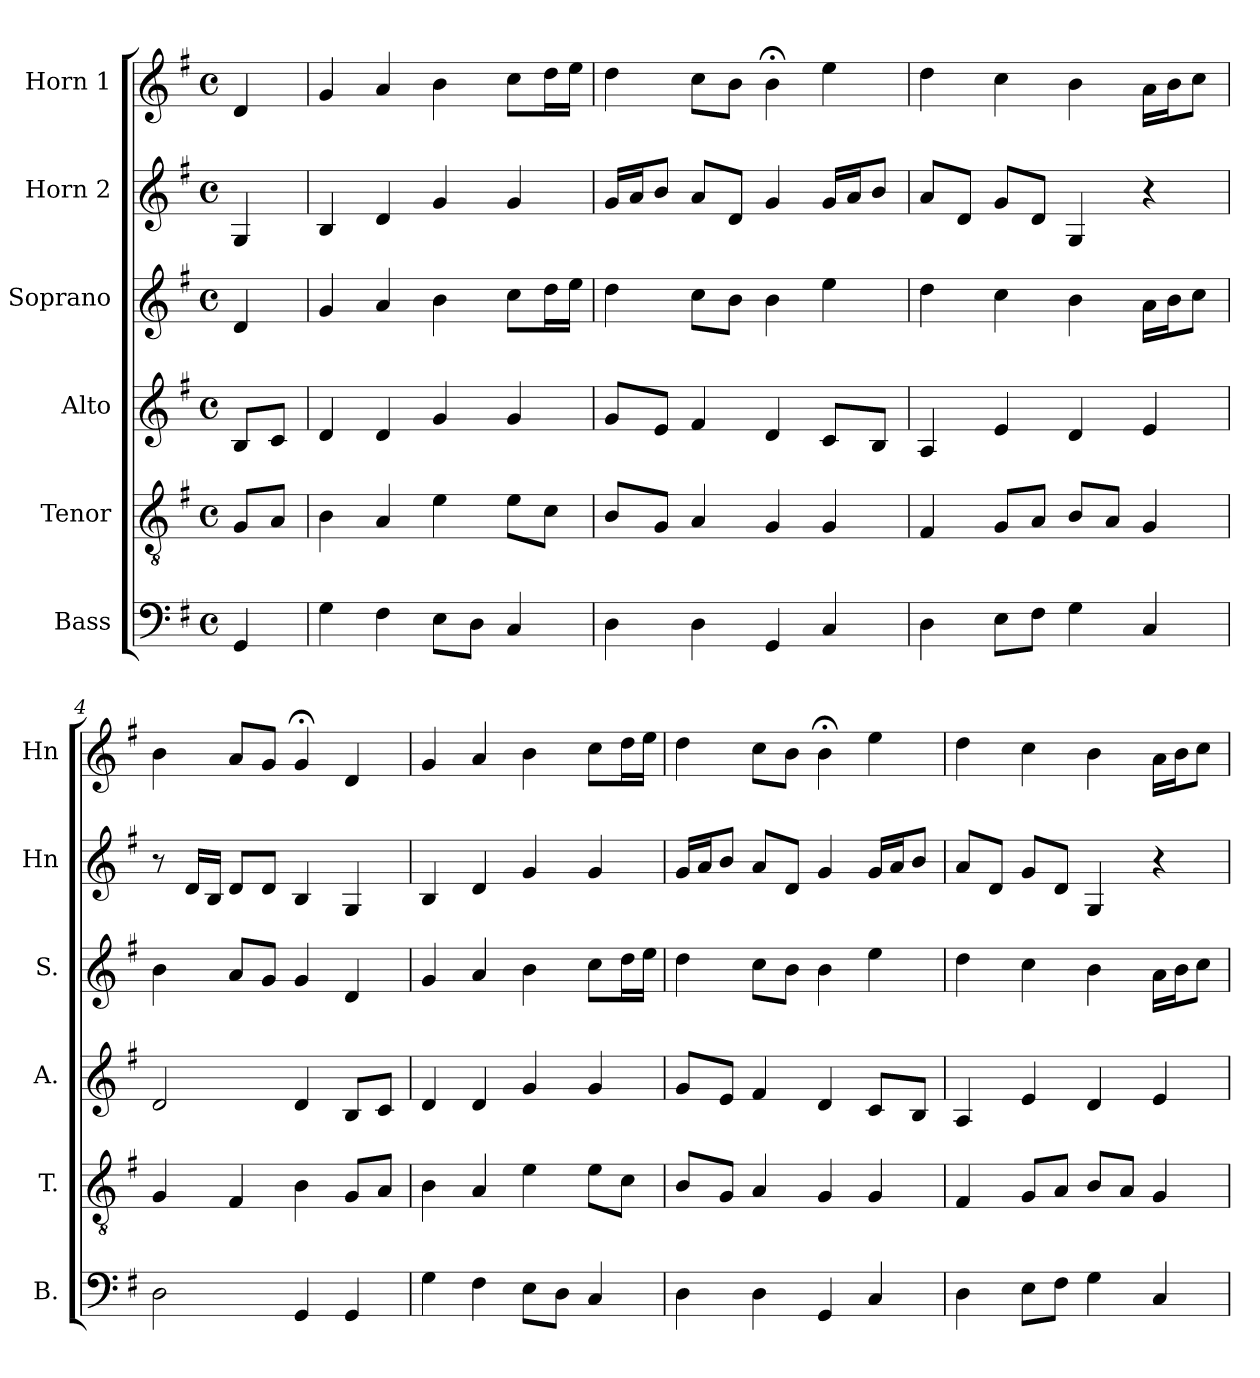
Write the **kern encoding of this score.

**kern	**kern	**kern	**kern	**kern	**kern
*part6	*part5	*part4	*part3	*part2	*part1
*staff6	*staff5	*staff4	*staff3	*staff2	*staff1
*I"Bass	*I"Tenor	*I"Alto	*I"Soprano	*I"Horn 2	*I"Horn 1
*I'B.	*I'T.	*I'A.	*I'S.	*I'Hn	*I'Hn
*clefF4	*clefGv2	*clefG2	*clefG2	*clefG2	*clefG2
*	*	*	*	*ITrd4c7	*ITrd4c7
*k[f#]	*k[f#]	*k[f#]	*k[f#]	*k[]	*k[]
*G:	*G:	*G:	*G:	*C:	*C:
*M4/4	*M4/4	*M4/4	*M4/4	*M4/4	*M4/4
*met(c)	*met(c)	*met(c)	*met(c)	*met(c)	*met(c)
=	=	=	=	=	=
4GG/	8G/L	8B/L	4d/	4C/	4G/
.	8A/J	8c/J	.	.	.
=1	=1	=1	=1	=1	=1
4G\	4B\	4d/	4g/	4E/	4c/
4F#\	4A/	4d/	4a/	4G/	4d/
8E\L	4e\	4g/	4b\	4c/	4e\
8D\J	.	.	.	.	.
4C/	8e\L	4g/	8cc\L	4c/	8f\L
.	8c\J	.	16dd\L	.	16g\L
.	.	.	16ee\JJ	.	16a\JJ
=2	=2	=2	=2	=2	=2
4D\	8B/L	8g/L	4dd\	16c/LL	4g\
.	.	.	.	16d/J	.
.	8G/J	8e/J	.	8e/J	.
4D\	4A/	4f#/	8cc\L	8d/L	8f\L
.	.	.	8b\J	8G/J	8e\J
4GG/	4G/	4d/	4b\	4c/	4e;<\
4C/	4G/	8c/L	4ee\	16c/LL	4a\
.	.	.	.	16d/J	.
.	.	8B/J	.	8e/J	.
=3	=3	=3	=3	=3	=3
4D\	4F#/	4A/	4dd\	8d/L	4g\
.	.	.	.	8G/J	.
8E\L	8G/L	4e/	4cc\	8c/L	4f\
8F#\J	8A/J	.	.	8G/J	.
4G\	8B/L	4d/	4b\	4C/	4e\
.	8A/J	.	.	.	.
4C/	4G/	4e/	16a\LL	4r	16d\LL
.	.	.	16b\J	.	16e\J
.	.	.	8cc\J	.	8f\J
!!LO:LB:g=z
=4	=4	=4	=4	=4	=4
2D\	4G/	2d/	4b\	8r	4e\
.	.	.	.	16G/LL	.
.	.	.	.	16E/JJ	.
.	4F#/	.	8a/L	8G/L	8d/L
.	.	.	8g/J	8G/J	8c/J
4GG/	4B\	4d/	4g/	4E/	4c;</
4GG/	8G/L	8B/L	4d/	4C/	4G/
.	8A/J	8c/J	.	.	.
=5	=5	=5	=5	=5	=5
4G\	4B\	4d/	4g/	4E/	4c/
4F#\	4A/	4d/	4a/	4G/	4d/
8E\L	4e\	4g/	4b\	4c/	4e\
8D\J	.	.	.	.	.
4C/	8e\L	4g/	8cc\L	4c/	8f\L
.	8c\J	.	16dd\L	.	16g\L
.	.	.	16ee\JJ	.	16a\JJ
=6	=6	=6	=6	=6	=6
4D\	8B/L	8g/L	4dd\	16c/LL	4g\
.	.	.	.	16d/J	.
.	8G/J	8e/J	.	8e/J	.
4D\	4A/	4f#/	8cc\L	8d/L	8f\L
.	.	.	8b\J	8G/J	8e\J
4GG/	4G/	4d/	4b\	4c/	4e;<\
4C/	4G/	8c/L	4ee\	16c/LL	4a\
.	.	.	.	16d/J	.
.	.	8B/J	.	8e/J	.
=7	=7	=7	=7	=7	=7
4D\	4F#/	4A/	4dd\	8d/L	4g\
.	.	.	.	8G/J	.
8E\L	8G/L	4e/	4cc\	8c/L	4f\
8F#\J	8A/J	.	.	8G/J	.
4G\	8B/L	4d/	4b\	4C/	4e\
.	8A/J	.	.	.	.
4C/	4G/	4e/	16a\LL	4r	16d\LL
.	.	.	16b\J	.	16e\J
.	.	.	8cc\J	.	8f\J
=	=	=	=	=	=
*-	*-	*-	*-	*-	*-
